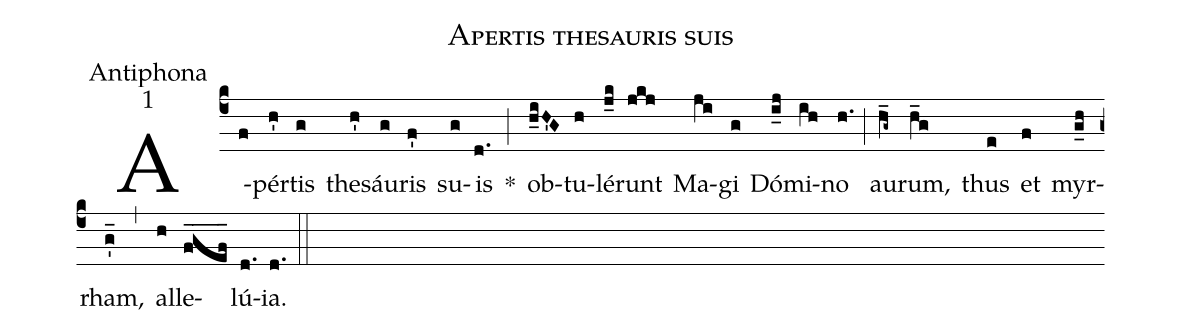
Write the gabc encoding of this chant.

name:Apertis thesauris suis;
office-part:Antiphona;
mode:1;
%%
(c4) A(f)pér(h')tis(g) the(h')sáu(g)ris(f') su(g)is(d.) *(;) ob(h_iH'G)tu(h)lé(j_k)runt(jkj) Ma(ji)gi(g) Dó(i_j)mi(ih)no(h.) (;) au(h_g~)rum,(h_g) thus(e) et(f) myr(g_h)rham,(g'_) (,) al(h)le(f_gef___)lú(d.)ia.(d.) (::)
